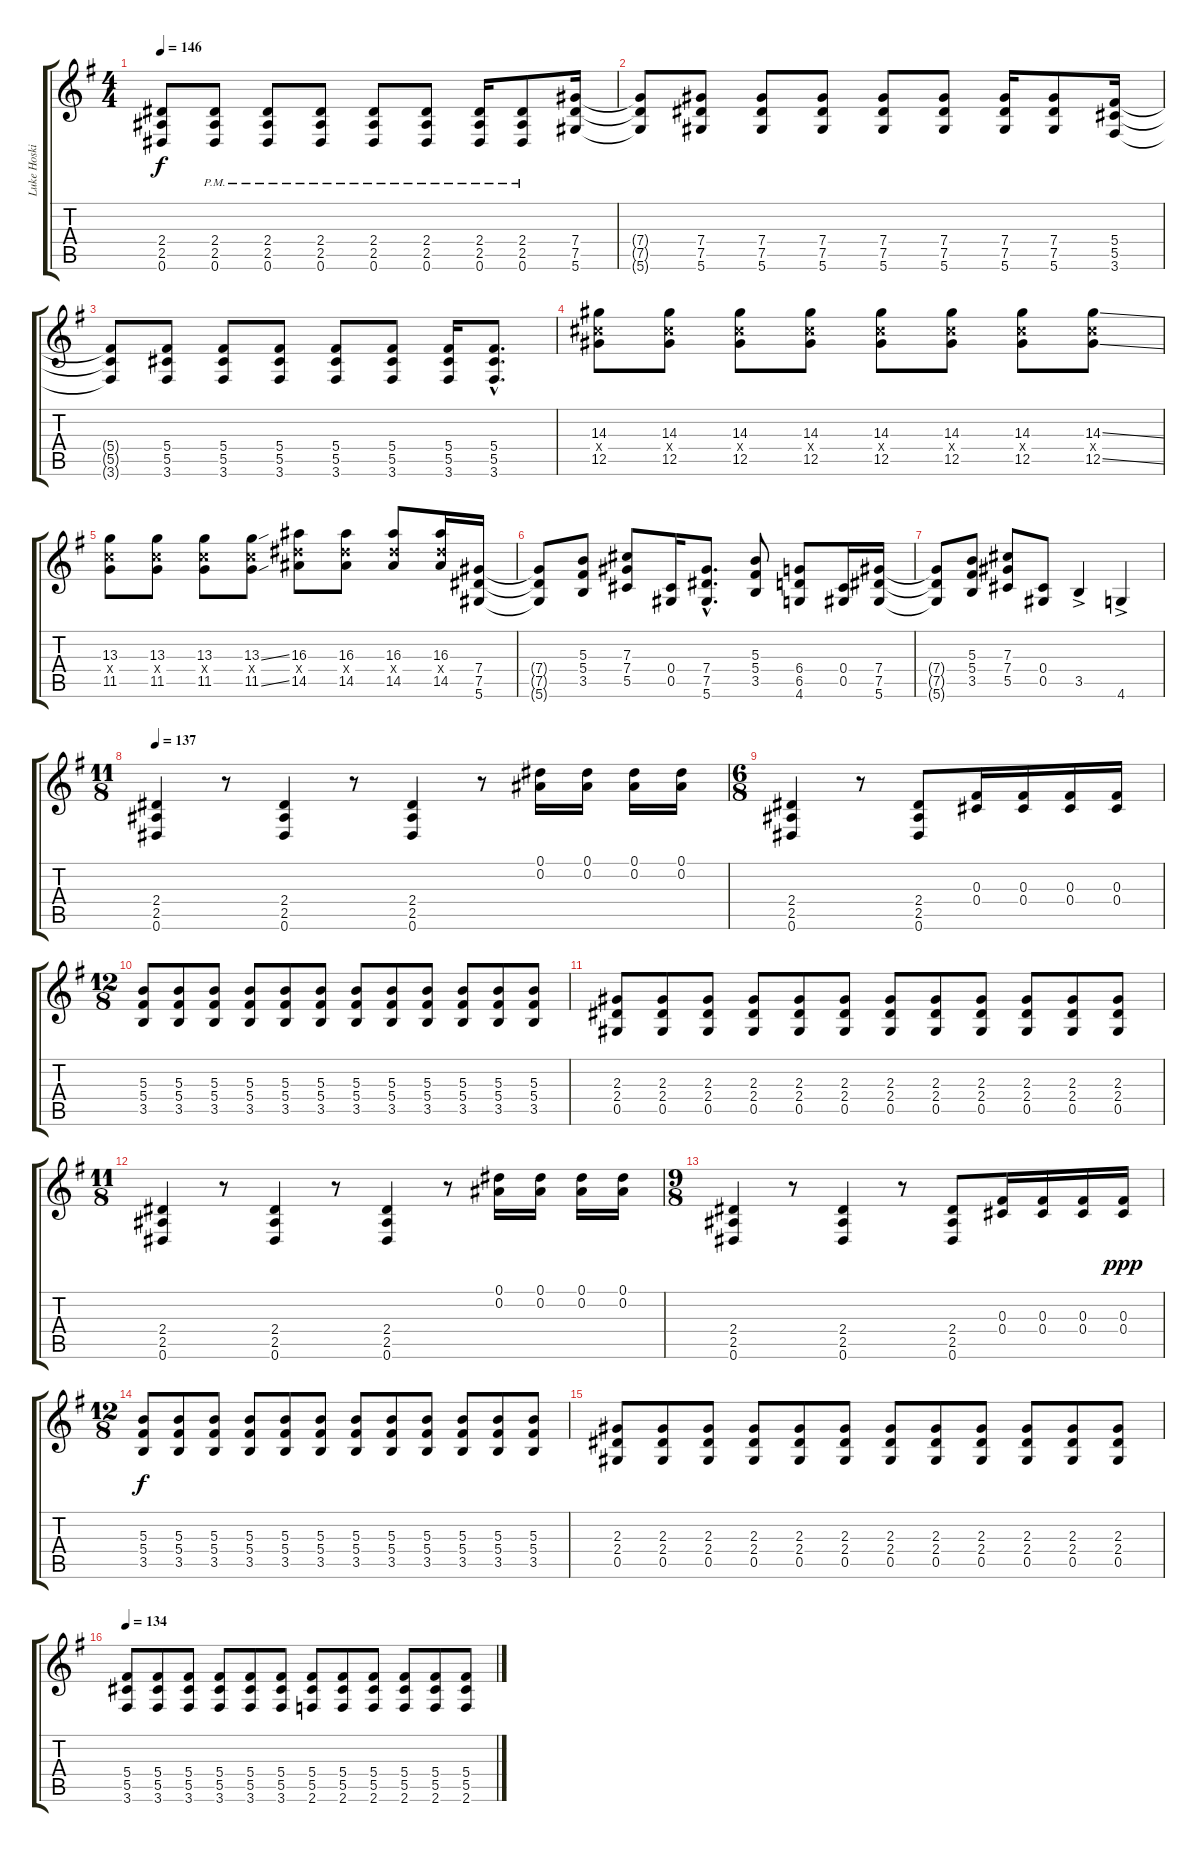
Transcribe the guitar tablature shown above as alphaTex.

\track ("Luke Hoskin" "Luke Hoski") {instrument overdrivenguitar}
\staff {score tabs}
\tuning (Eb4 Bb3 Gb3 Db3 Ab2 Eb2) {hide}
\ts (4 4)
\tempo 146
\clef g2
\ks g
(2.4{t} 2.5{t} 0.6{t}).8{dy f} (2.4{pm} 2.5{pm} 0.6{pm}).8 (2.4{pm} 2.5{pm} 0.6{pm}).8 (2.4{pm} 2.5{pm} 0.6{pm}).8 (2.4{pm} 2.5{pm} 0.6{pm}).8 (2.4{pm} 2.5{pm} 0.6{pm}).8 (2.4{pm} 2.5{pm} 0.6{pm}).16 (2.4{pm} 2.5{pm} 0.6{pm}).8 (7.4 7.5 5.6).16 |
(7.4{t} 7.5{t} 5.6{t}).8 (7.4 7.5 5.6).8 (7.4 7.5 5.6).8 (7.4 7.5 5.6).8 (7.4 7.5 5.6).8 (7.4 7.5 5.6).8 (7.4 7.5 5.6).16 (7.4 7.5 5.6).8 (5.4 5.5 3.6).16 |
(5.4{t} 5.5{t} 3.6{t}).8 (5.4 5.5 3.6).8 (5.4 5.5 3.6).8 (5.4 5.5 3.6).8 (5.4 5.5 3.6).8 (5.4 5.5 3.6).8 (5.4 5.5 3.6).16 (5.4{hac} 5.5{hac} 3.6{hac}).8{d} |
(14.3 12.4{x} 12.5).8 (14.3 12.4{x} 12.5).8 (14.3 12.4{x} 12.5).8 (14.3 12.4{x} 12.5).8 (14.3 12.4{x} 12.5).8 (14.3 12.4{x} 12.5).8 (14.3 12.4{x} 12.5).8 (14.3{ss} 12.4{x} 12.5{ss}).8 |
(13.3 11.4{x} 11.5).8 (13.3 11.4{x} 11.5).8 (13.3 11.4{x} 11.5).8 (13.3{ss} 11.4{x} 11.5{ss}).8 (16.3 14.4{x} 14.5).8 (16.3 14.4{x} 14.5).8 (16.3 14.4{x} 14.5).8 (16.3 14.4{x} 14.5).16 (7.4 7.5 5.6).16 |
(7.4{t} 7.5{t} 5.6{t}).8 (5.3 5.4 3.5).8 (7.3 7.4 5.5).8 (0.4 0.5).16 (7.4{hac} 7.5{hac} 5.6{hac}).8{d} (5.3 5.4 3.5).8 (6.4 6.5 4.6).8 (0.4 0.5).16 (7.4 7.5 5.6).16 |
(7.4{t} 7.5{t} 5.6{t}).8 (5.3 5.4 3.5).8 (7.3 7.4 5.5).8 (0.4 0.5).8 3.5{ac}.4 4.6{ac}.4 |
\ts (11 8)
\tempo 137
(2.4 2.5 0.6).4 r.8 (2.4 2.5 0.6).4 r.8 (2.4 2.5 0.6).4 r.8 (0.1 0.2).16 (0.1 0.2).16 (0.1 0.2).16 (0.1 0.2).16 |
\ts (6 8)
(2.4 2.5 0.6).4 r.8 (2.4 2.5 0.6).8 (0.3 0.4).16 (0.3 0.4).16 (0.3 0.4).16 (0.3 0.4).16 |
\ts (12 8)
(5.3 5.4 3.5).8 (5.3 5.4 3.5).8 (5.3 5.4 3.5).8 (5.3 5.4 3.5).8 (5.3 5.4 3.5).8 (5.3 5.4 3.5).8 (5.3 5.4 3.5).8 (5.3 5.4 3.5).8 (5.3 5.4 3.5).8 (5.3 5.4 3.5).8 (5.3 5.4 3.5).8 (5.3 5.4 3.5).8 |
(2.3 2.4 0.5).8 (2.3 2.4 0.5).8 (2.3 2.4 0.5).8 (2.3 2.4 0.5).8 (2.3 2.4 0.5).8 (2.3 2.4 0.5).8 (2.3 2.4 0.5).8 (2.3 2.4 0.5).8 (2.3 2.4 0.5).8 (2.3 2.4 0.5).8 (2.3 2.4 0.5).8 (2.3 2.4 0.5).8 |
\ts (11 8)
(2.4 2.5 0.6).4 r.8 (2.4 2.5 0.6).4 r.8 (2.4 2.5 0.6).4 r.8 (0.1 0.2).16 (0.1 0.2).16 (0.1 0.2).16 (0.1 0.2).16 |
\ts (9 8)
(2.4 2.5 0.6).4 r.8 (2.4 2.5 0.6).4 r.8 (2.4 2.5 0.6).8 (0.3 0.4).16 (0.3 0.4).16 (0.3 0.4).16 (0.3 0.4).16{dy ppp} |
\ts (12 8)
(5.3 5.4 3.5).8{dy f} (5.3 5.4 3.5).8 (5.3 5.4 3.5).8 (5.3 5.4 3.5).8 (5.3 5.4 3.5).8 (5.3 5.4 3.5).8 (5.3 5.4 3.5).8 (5.3 5.4 3.5).8 (5.3 5.4 3.5).8 (5.3 5.4 3.5).8 (5.3 5.4 3.5).8 (5.3 5.4 3.5).8 |
(2.3 2.4 0.5).8 (2.3 2.4 0.5).8 (2.3 2.4 0.5).8 (2.3 2.4 0.5).8 (2.3 2.4 0.5).8 (2.3 2.4 0.5).8 (2.3 2.4 0.5).8 (2.3 2.4 0.5).8 (2.3 2.4 0.5).8 (2.3 2.4 0.5).8 (2.3 2.4 0.5).8 (2.3 2.4 0.5).8 |
\tempo 134
(5.4 5.5 3.6).8 (5.4 5.5 3.6).8 (5.4 5.5 3.6).8 (5.4 5.5 3.6).8 (5.4 5.5 3.6).8 (5.4 5.5 3.6).8 (5.4 5.5 2.6).8 (5.4 5.5 2.6).8 (5.4 5.5 2.6).8 (5.4 5.5 2.6).8 (5.4 5.5 2.6).8 (5.4 5.5 2.6).8
